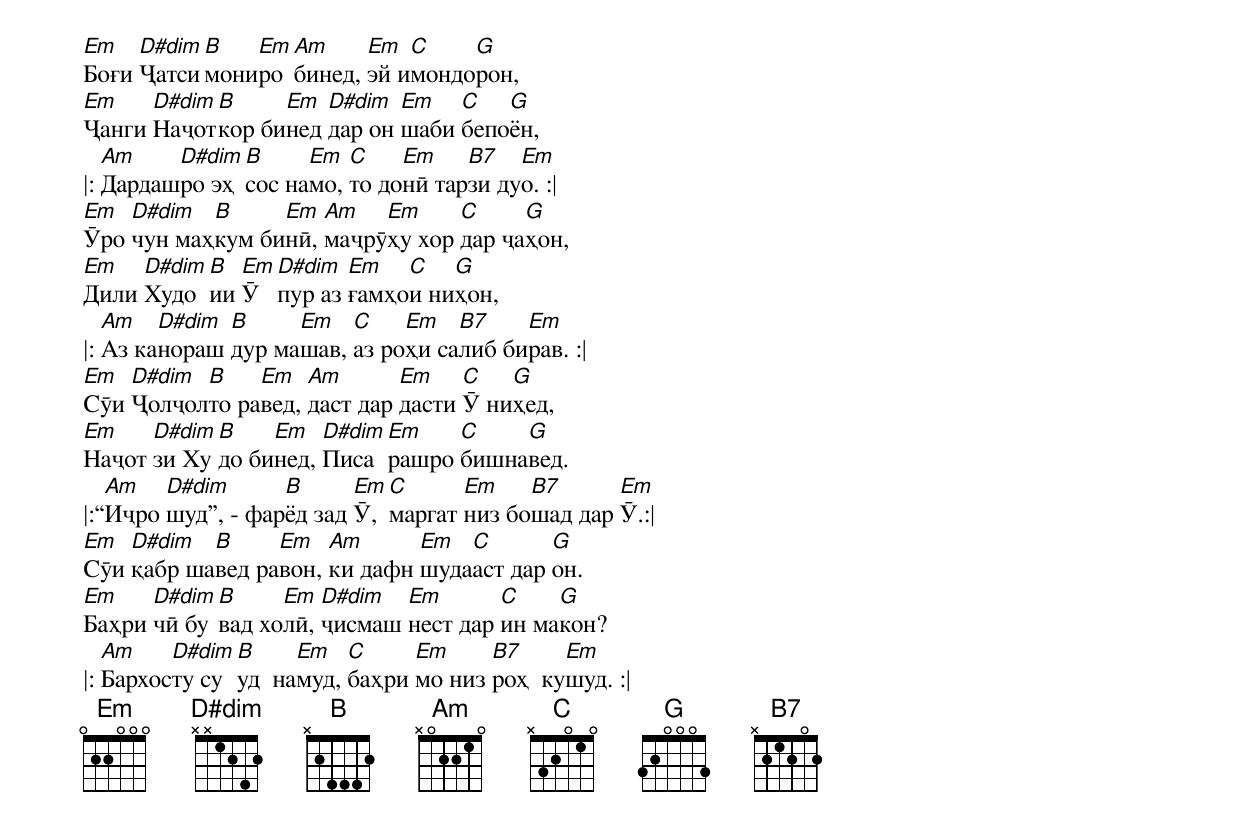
[Em]Боғи [D#dim]Ҷатси[B]мони[Em]ро [Am]бинед, [Em]эй и[C]мондо[G]рон,
[Em]Ҷанги [D#dim]Наҷот[B]кор би[Em]нед [D#dim]дар он [Em]шаби [C]бепо[G]ён,
|: [Am]Дардаш[D#dim]ро эҳ[B]сос на[Em]мо, [C]то до[Em]нӣ тар[B7]зи ду[Em]о. :|
[Em]Ӯро [D#dim]чун маҳ[B]кум би[Em]нӣ, [Am]маҷрӯ[Em]ҳу хор [C]дар ҷа[G]ҳон,
[Em]Дили [D#dim]Худо[B]ии [Em]Ӯ [D#dim]пур аз [Em]ғамҳо[C]и ни[G]ҳон,
|: [Am]Аз ка[D#dim]нораш [B]дур ма[Em]шав, [C]аз ро[Em]ҳи са[B7]либ би[Em]рав. :|
[Em]Сӯи [D#dim]Ҷолҷол[B]то ра[Em]вед, [Am]даст дар [Em]дасти [C]Ӯ ни[G]ҳед,
[Em]Наҷот [D#dim]зи Ху[B]до би[Em]нед, [D#dim]Писа[Em]рашро [C]бишна[G]вед.
|:“[Am]Иҷро [D#dim]шуд”, - фар[B]ёд зад [Em]Ӯ, [C]маргат [Em]низ бо[B7]шад дар [Em]Ӯ.:|
[Em]Сӯи [D#dim]қабр ша[B]вед ра[Em]вон, [Am]ки дафн [Em]шуда[C]аст дар [G]он.
[Em]Баҳри [D#dim]чӣ бу[B]вад хо[Em]лӣ, [D#dim]ҷисмаш [Em]нест дар [C]ин ма[G]кон?
|: [Am]Бархос[D#dim]ту су[B]уд  на[Em]муд, [C]баҳри [Em]мо низ [B7]роҳ  ку[Em]шуд. :|
